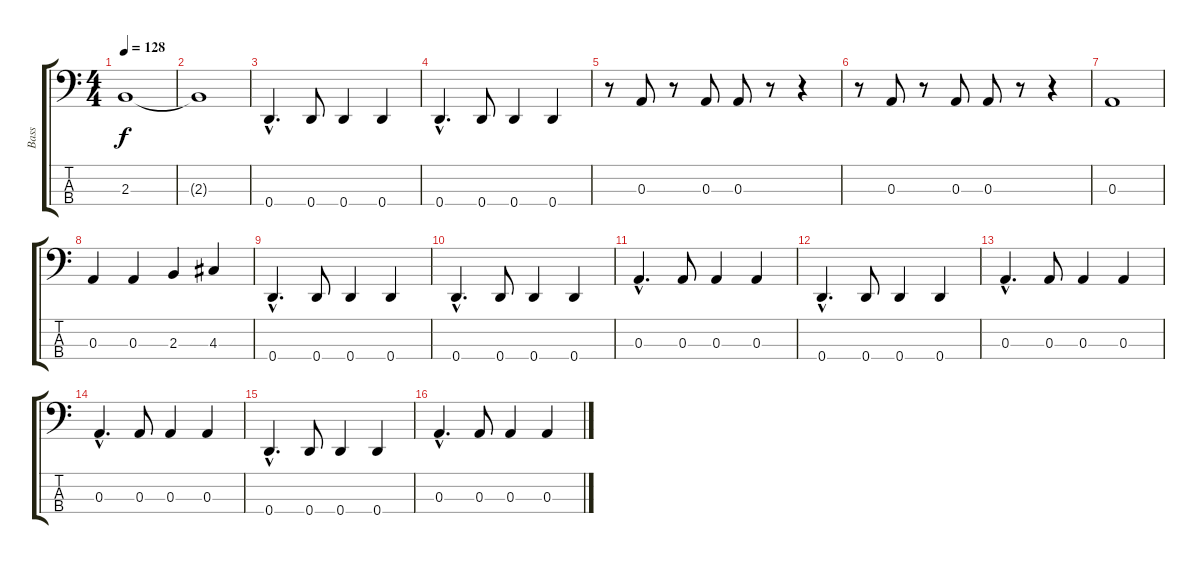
\track ("Bass" "Bass") {instrument electricbassfinger}
\staff {score tabs}
\tuning (G2 D2 A1 D1) {hide}
\ts (4 4)
\tempo 128
\clef f4
\ks c
2.3.1{dy f} |
2.3{t}.1 |
0.4{hac}.4{d} 0.4.8 0.4.4 0.4.4 |
0.4{hac}.4{d} 0.4.8 0.4.4 0.4.4 |
r.8 0.3.8 r.8 0.3.8 0.3.8 r.8 r.4 |
r.8 0.3.8 r.8 0.3.8 0.3.8 r.8 r.4 |
0.3.1 |
0.3.4 0.3.4 2.3.4 4.3.4 |
0.4{hac}.4{d} 0.4.8 0.4.4 0.4.4 |
0.4{hac}.4{d} 0.4.8 0.4.4 0.4.4 |
0.3{hac}.4{d} 0.3.8 0.3.4 0.3.4 |
0.4{hac}.4{d} 0.4.8 0.4.4 0.4.4 |
0.3{hac}.4{d} 0.3.8 0.3.4 0.3.4 |
0.3{hac}.4{d} 0.3.8 0.3.4 0.3.4 |
0.4{hac}.4{d} 0.4.8 0.4.4 0.4.4 |
0.3{hac}.4{d} 0.3.8 0.3.4 0.3.4
